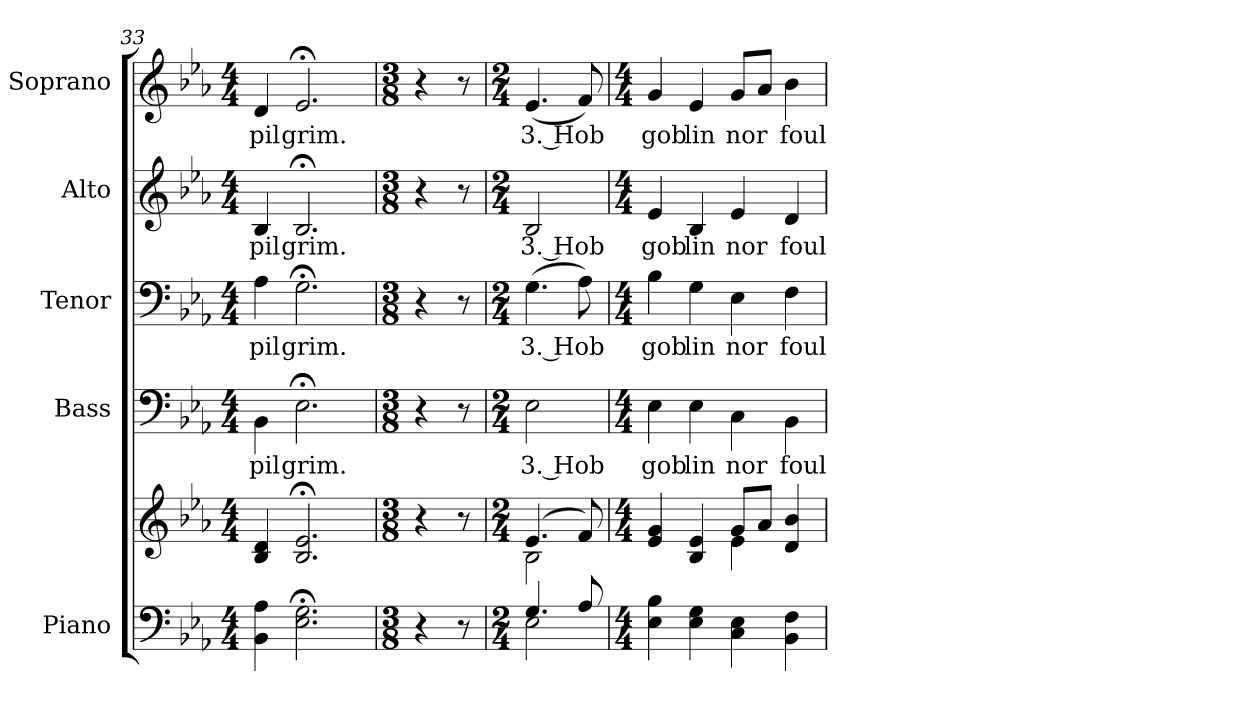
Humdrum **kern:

**kern	**kern	**kern	**text	**kern	**text	**kern	**text	**kern	**text
*part5	*part5	*part4	*part4	*part3	*part3	*part2	*part2	*part1	*part1
*staff6	*staff5	*staff4	*staff4	*staff3	*staff3	*staff2	*staff2	*staff1	*staff1
*I"Piano	*	*I"Bass	*	*I"Tenor	*	*I"Alto	*	*I"Soprano	*
*I'Pno.	*	*I'B.	*	*I'T.	*	*I'A.	*	*I'S.	*
!!LO:PB:g=z
*clefF4	*clefG2	*clefF4	*	*clefF4	*	*clefG2	*	*clefG2	*
*k[b-e-a-]	*k[b-e-a-]	*k[b-e-a-]	*	*k[b-e-a-]	*	*k[b-e-a-]	*	*k[b-e-a-]	*
*E-:	*E-:	*E-:	*	*E-:	*	*E-:	*	*E-:	*
*M4/4	*M4/4	*M4/4	*	*M4/4	*	*M4/4	*	*M4/4	*
=33	=33	=33	=33	=33	=33	=33	=33	=33	=33
!	!	!	!LO:LY:b:color=#000000	!	!	!	!	!	!
!	!	!	!	!	!LO:LY:b:color=#000000	!	!	!	!
!	!	!	!	!	!	!	!LO:LY:b:color=#000000	!	!
!	!	!	!	!	!	!	!	!	!LO:LY:b:color=#000000
4BB-i\ 4A-i	4B-i/ 4di	4BB-i\	pil	4A-i\	pil	4B-i/	pil	4di/	pil
!	!	!	!LO:LY:b:color=#000000	!	!	!	!	!	!
!	!	!	!	!	!LO:LY:b:color=#000000	!	!	!	!
!	!	!	!	!	!	!	!LO:LY:b:color=#000000	!	!
!	!	!	!	!	!	!	!	!	!LO:LY:b:color=#000000
2.E-i\; 2.Gi;	2.B-i/; 2.e-i;	2.E-;i\	grim.	2.G;i\	grim.	2.B-;i/	grim.	2.e-;i/	grim.
=34	=34	=34	=34	=34	=34	=34	=34	=34	=34
*M3/8	*M3/8	*M3/8	*	*M3/8	*	*M3/8	*	*M3/8	*
4r	4r	4r	.	4r	.	4r	.	4r	.
8r	8r	8r	.	8r	.	8r	.	8r	.
!!LO:PB:g=z
=35	=35	=35	=35	=35	=35	=35	=35	=35	=35
*M2/4	*M2/4	*M2/4	*	*M2/4	*	*M2/4	*	*M2/4	*
*^	*^	*	*	*	*	*	*	*	*
!	!	!	!	!	!LO:LY:b:color=#000000	!	!	!	!	!	!
!	!	!	!	!	!	!	!LO:LY:b:color=#000000	!	!	!	!
!	!	!	!	!	!	!	!	!	!LO:LY:b:color=#000000	!	!
!	!	!	!	!	!	!	!	!	!	!	!LO:LY:b:color=#000000
4.Gi/	2E-i\	(4.e-i/	2B-i\	2E-i\	3. Hob	(4.Gi\	3. Hob	2B-i/	3. Hob	(4.e-i/	3. Hob
8A-i/	.	8fi/)	.	.	.	8A-i\)	.	.	.	8fi/)	.
*v	*v	*	*	*	*	*	*	*	*	*	*
=36	=36	=36	=36	=36	=36	=36	=36	=36	=36	=36
*M4/4	*M4/4	*	*M4/4	*	*M4/4	*	*M4/4	*	*M4/4	*
!	!	!	!	!LO:LY:b:color=#000000	!	!	!	!	!	!
!	!	!	!	!	!	!LO:LY:b:color=#000000	!	!	!	!
!	!	!	!	!	!	!	!	!LO:LY:b:color=#000000	!	!
!	!	!	!	!	!	!	!	!	!	!LO:LY:b:color=#000000
4E-i\ 4B-i	4e-i/ 4gi	2ryy	4E-i\	gob	4B-i\	gob	4e-i/	gob	4gi/	gob
!	!	!	!	!LO:LY:b:color=#000000	!	!	!	!	!	!
!	!	!	!	!	!	!LO:LY:b:color=#000000	!	!	!	!
!	!	!	!	!	!	!	!	!LO:LY:b:color=#000000	!	!
!	!	!	!	!	!	!	!	!	!	!LO:LY:b:color=#000000
4E-i\ 4Gi	4B-i/ 4e-i	.	4E-i\	lin	4Gi\	lin	4B-i/	lin	4e-i/	lin
!	!	!	!	!LO:LY:b:color=#000000	!	!	!	!	!	!
!	!	!	!	!	!	!LO:LY:b:color=#000000	!	!	!	!
!	!	!	!	!	!	!	!	!LO:LY:b:color=#000000	!	!
!	!	!	!	!	!	!	!	!	!	!LO:LY:b:color=#000000
4Ci\ 4E-i	8gi/L	4e-i\	4Ci\	nor	4E-i\	nor	4e-i/	nor	8gi/L	nor
.	8a-i/J	.	.	.	.	.	.	.	8a-i/J	.
!	!	!	!	!LO:LY:b:color=#000000	!	!	!	!	!	!
!	!	!	!	!	!	!LO:LY:b:color=#000000	!	!	!	!
!	!	!	!	!	!	!	!	!LO:LY:b:color=#000000	!	!
!	!	!	!	!	!	!	!	!	!	!LO:LY:b:color=#000000
4BB-i\ 4Fi	4di/ 4b-i	4ryy	4BB-i\	foul	4Fi\	foul	4di/	foul	4b-i\	foul
*	*v	*v	*	*	*	*	*	*	*	*
=	=	=	=	=	=	=	=	=	=
*-	*-	*-	*-	*-	*-	*-	*-	*-	*-
